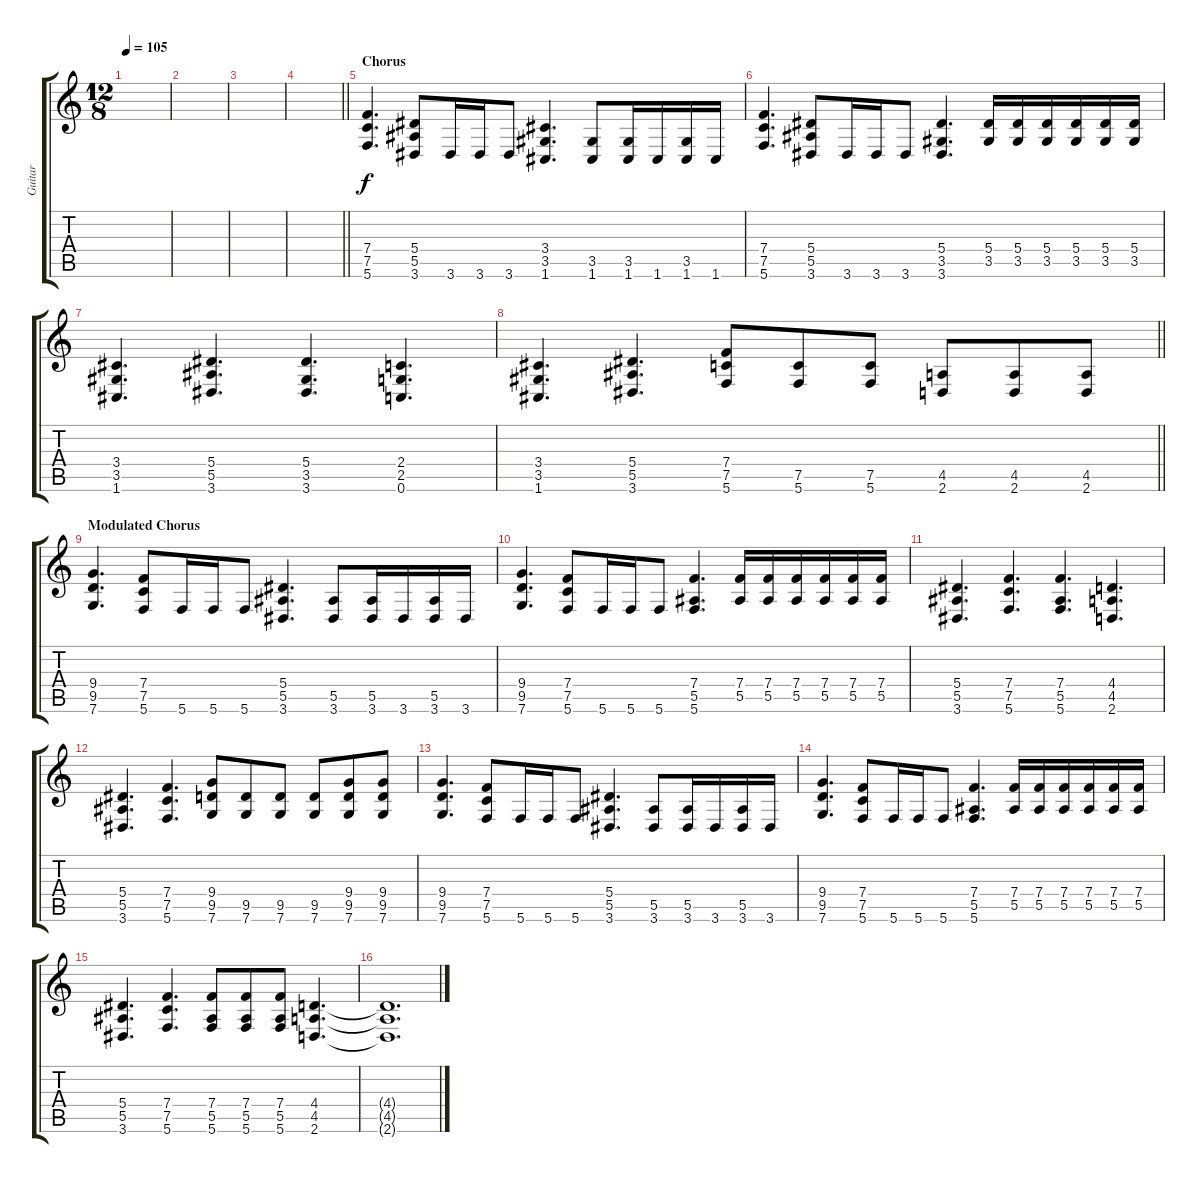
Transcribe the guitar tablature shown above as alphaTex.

\track ("Guitar" "Guitar") {instrument distortionguitar}
\staff {score tabs}
\tuning (C4 G3 Eb3 Bb2 F2 C2) {hide}
\ts (12 8)
\tempo 105
\clef g2
\ks c
|
|
|
\barLineRight lightlight
|
\section ("" "Chorus")
(7.4 7.5 5.6).4{d} (5.4 5.5 3.6).8 3.6.16 3.6.16 3.6.8 (3.4 3.5 1.6).4{d} (3.5 1.6).8 (3.5 1.6).16 1.6.16 (3.5 1.6).16 1.6.16 |
(7.4 7.5 5.6).4{d} (5.4 5.5 3.6).8 3.6.16 3.6.16 3.6.8 (5.4 3.5 3.6).4{d} (5.4 3.5).16 (5.4 3.5).16 (5.4 3.5).16 (5.4 3.5).16 (5.4 3.5).16 (5.4 3.5).16 |
(3.4 3.5 1.6).4{d} (5.4 5.5 3.6).4{d} (5.4 3.5 3.6).4{d} (2.4 2.5 0.6).4{d} |
\barLineRight lightlight
(3.4 3.5 1.6).4{d} (5.4 5.5 3.6).4{d} (7.4 7.5 5.6).8 (7.5 5.6).8 (7.5 5.6).8 (4.5 2.6).8 (4.5 2.6).8 (4.5 2.6).8 |
\section ("" "Modulated Chorus")
(9.4 9.5 7.6).4{d} (7.4 7.5 5.6).8 5.6.16 5.6.16 5.6.8 (5.4 5.5 3.6).4{d} (5.5 3.6).8 (5.5 3.6).16 3.6.16 (5.5 3.6).16 3.6.16 |
(9.4 9.5 7.6).4{d} (7.4 7.5 5.6).8 5.6.16 5.6.16 5.6.8 (7.4 5.5 5.6).4{d} (7.4 5.5).16 (7.4 5.5).16 (7.4 5.5).16 (7.4 5.5).16 (7.4 5.5).16 (7.4 5.5).16 |
(5.4 5.5 3.6).4{d} (7.4 7.5 5.6).4{d} (7.4 5.5 5.6).4{d} (4.4 4.5 2.6).4{d} |
(5.4 5.5 3.6).4{d} (7.4 7.5 5.6).4{d} (9.4 9.5 7.6).8 (9.5 7.6).8 (9.5 7.6).8 (9.5 7.6).8 (9.4 9.5 7.6).8 (9.4 9.5 7.6).8 |
(9.4 9.5 7.6).4{d} (7.4 7.5 5.6).8 5.6.16 5.6.16 5.6.8 (5.4 5.5 3.6).4{d} (5.5 3.6).8 (5.5 3.6).16 3.6.16 (5.5 3.6).16 3.6.16 |
(9.4 9.5 7.6).4{d} (7.4 7.5 5.6).8 5.6.16 5.6.16 5.6.8 (7.4 5.5 5.6).4{d} (7.4 5.5).16 (7.4 5.5).16 (7.4 5.5).16 (7.4 5.5).16 (7.4 5.5).16 (7.4 5.5).16 |
(5.4 5.5 3.6).4{d} (7.4 7.5 5.6).4{d} (7.4 5.5 5.6).8 (7.4 5.5 5.6).8 (7.4 5.5 5.6).8 (4.4 4.5 2.6).4{d} |
(4.4{t} 4.5{t} 2.6{t}).1{d}
